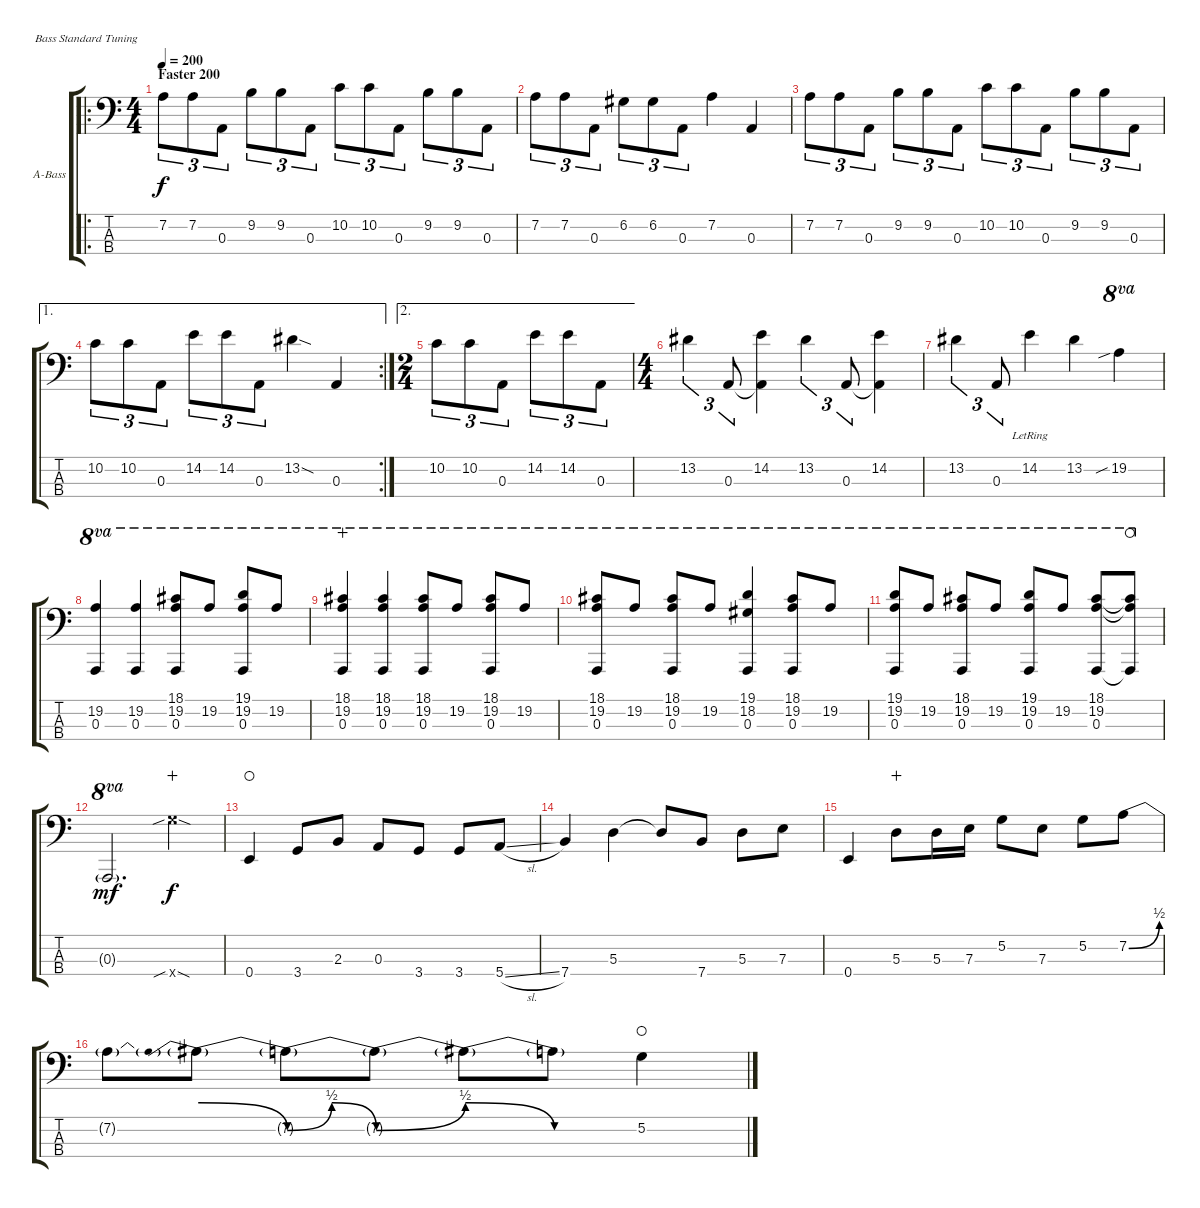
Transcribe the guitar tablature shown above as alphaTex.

\bracketExtendMode groupsimilarinstruments
\firstSystemTrackNameOrientation horizontal
\otherSystemsTrackNameOrientation horizontal
\track ("Bass" "A-Bass") {instrument distortionguitar}
\staff {score tabs}
\tuning (G2 D2 A1 E1)
\ro
\ts (4 4)
\beaming (8 2 2 2 2)
\section ("" "Faster 200")
\tempo 200
\clef f4
\ks c
7.2.8{tu (3 2) dy f} 7.2.8{tu (3 2)} 0.3.8{tu (3 2)} 9.2.8{tu (3 2)} 9.2.8{tu (3 2)} 0.3.8{tu (3 2)} 10.2.8{tu (3 2)} 10.2.8{tu (3 2)} 0.3.8{tu (3 2)} 9.2.8{tu (3 2)} 9.2.8{tu (3 2)} 0.3.8{tu (3 2)} |
7.2.8{tu (3 2)} 7.2.8{tu (3 2)} 0.3.8{tu (3 2)} 6.2.8{tu (3 2)} 6.2.8{tu (3 2)} 0.3.8{tu (3 2)} 7.2.4 0.3.4 |
7.2.8{tu (3 2)} 7.2.8{tu (3 2)} 0.3.8{tu (3 2)} 9.2.8{tu (3 2)} 9.2.8{tu (3 2)} 0.3.8{tu (3 2)} 10.2.8{tu (3 2)} 10.2.8{tu (3 2)} 0.3.8{tu (3 2)} 9.2.8{tu (3 2)} 9.2.8{tu (3 2)} 0.3.8{tu (3 2)} |
\ae 1
\rc 2
10.2.8{tu (3 2)} 10.2.8{tu (3 2)} 0.3.8{tu (3 2)} 14.2.8{tu (3 2)} 14.2.8{tu (3 2)} 0.3.8{tu (3 2)} 13.2{sod}.4 0.3.4 |
\ae 2
\ts (2 4)
\beaming (8 2 2)
10.2.8{tu (3 2)} 10.2.8{tu (3 2)} 0.3.8{tu (3 2)} 14.2.8{tu (3 2)} 14.2.8{tu (3 2)} 0.3.8{tu (3 2)} |
\ts (4 4)
\beaming (8 2 2 2 2)
13.2.4{tu (3 2)} 0.3.8{tu (3 2)} (14.2 0.3{t}).4 13.2.4{tu (3 2)} 0.3.8{tu (3 2)} (14.2 0.3{t}).4 |
13.2.4{tu (3 2)} 0.3.8{tu (3 2)} 14.2{lr}.4 13.2.4 19.2{sib}.4{ot 8va} |
(19.2 0.3).4{ot 8va} (19.2 0.3).4{ot 8va} (18.1 19.2 0.3).8{ot 8va} 19.2.8{ot 8va} (19.1 19.2 0.3).8{ot 8va} 19.2.8{ot 8va} |
(18.1 19.2 0.3).4{ot 8va wahc} (18.1 19.2 0.3).4{ot 8va} (18.1 19.2 0.3).8{ot 8va} 19.2.8{ot 8va} (18.1 19.2 0.3).8{ot 8va} 19.2.8{ot 8va} |
(18.1 19.2 0.3).8{ot 8va} 19.2.8{ot 8va} (18.1 19.2 0.3).8{ot 8va} 19.2.8{ot 8va} (19.1 18.2 0.3).4{ot 8va} (18.1 19.2 0.3).8{ot 8va} 19.2.8{ot 8va} |
(19.1 19.2 0.3).8{ot 8va} 19.2.8{ot 8va} (18.1 19.2 0.3).8{ot 8va} 19.2.8{ot 8va} (19.1 19.2 0.3).8{ot 8va} 19.2.8{ot 8va} (18.1 19.2 0.3).8{ot 8va} (18.1{t} 19.2{t} 0.3{t}).8{ot 8va waho} |
0.3{g}.2{d ot 8va dy mf} 15.4{sib sod x}.4{dy f wahc} |
0.4.4{waho} 3.4.8 2.3.8 0.3.8 3.4.8 3.4.8 5.4{sl}.8 |
7.4.4 5.3.4 5.3{t}.8 7.4.8 5.3.8 7.3.8 |
0.4.4 5.3.8{wahc} 5.3.16 7.3.16 5.2.8 7.3.8 5.2.8 7.2{be (bend 0 0 60 2)}.8 |
7.2{t}.8 7.2{be (prebendrelease 0 2 60 0) t}.8 7.2{be (bendrelease 0 0 30 2 30 2 60 0) t}.8 7.2{be (bend 0 0 60 2) t}.8 7.2{be (release 0 2 60 0) t}.8 7.2{be (hold 0 0 60 0) t}.8 5.2.4{waho}
